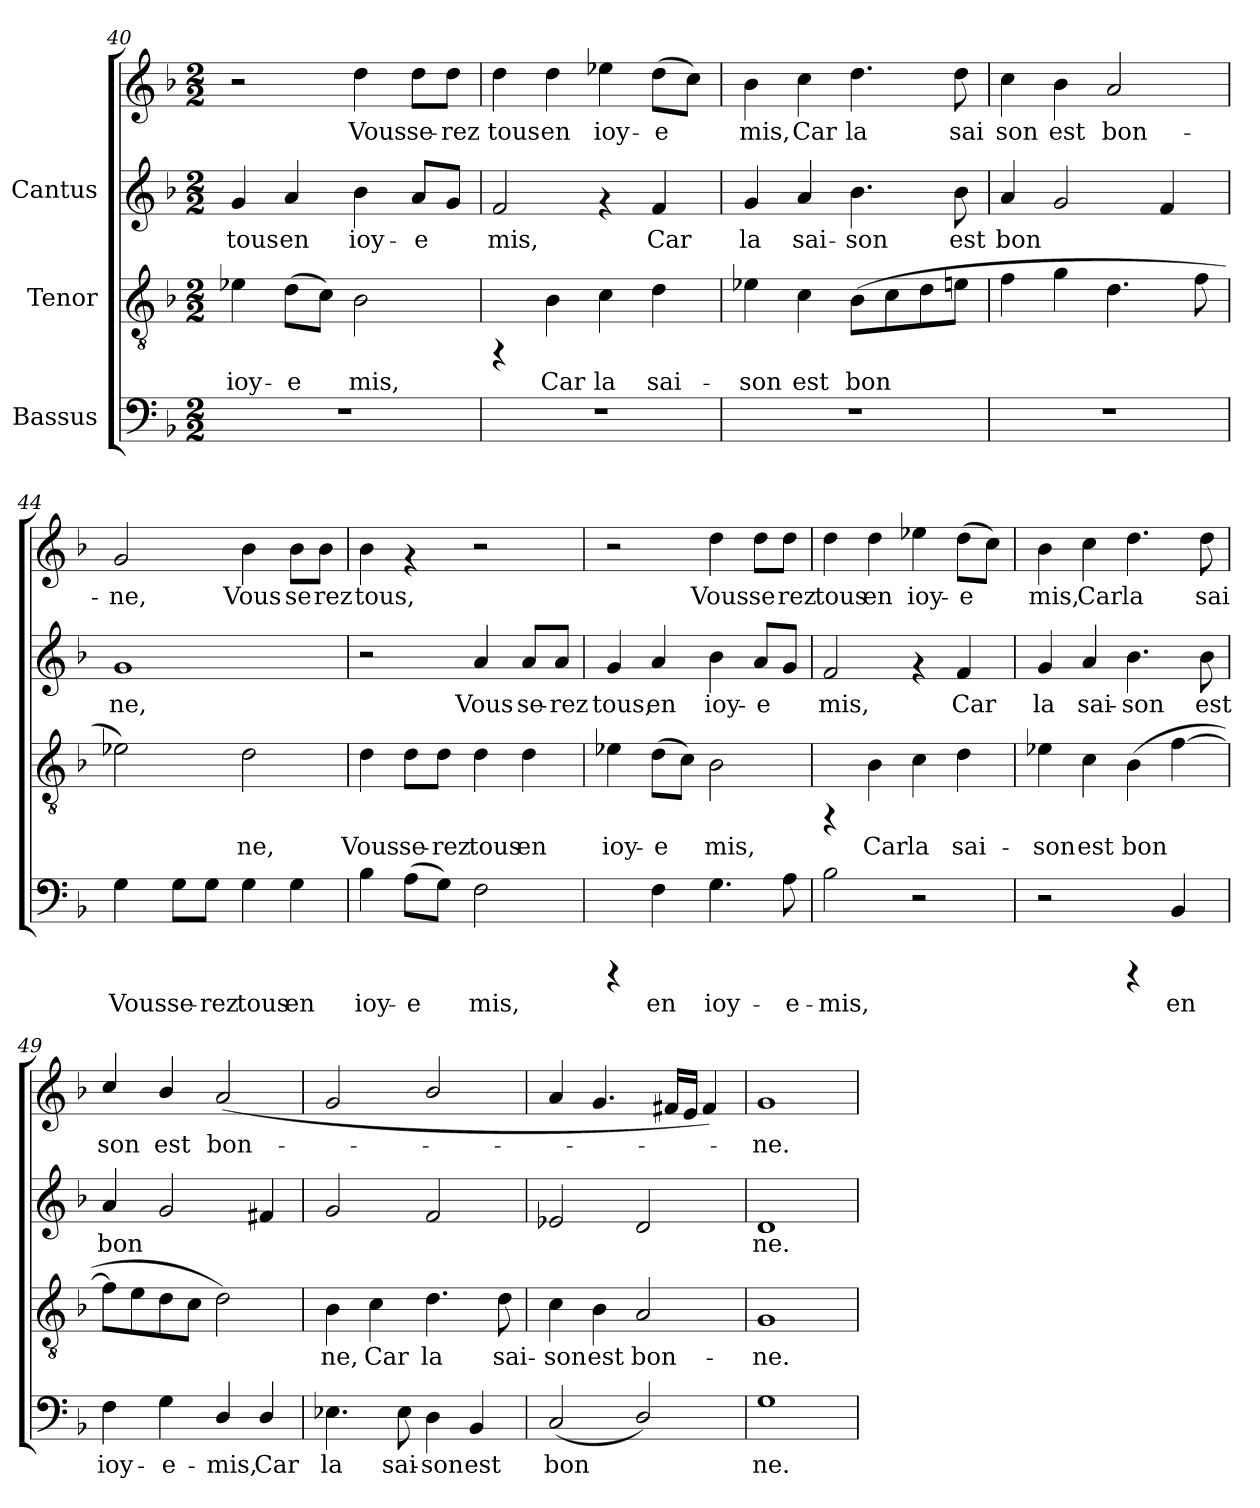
**kern	**text	**kern	**text	**kern	**text	**kern	**text
*part3	*part3	*part2	*part2	*part1	*part1	*part1	*part1
*staff4	*staff4	*staff3	*staff3	*staff2	*staff2	*staff1	*staff1
*I"Bassus	*	*I"Tenor	*	*I"Cantus	*	*	*
*clefF4	*	*clefGv2	*	*clefG2	*	*clefG2	*
*k[b-]	*	*k[b-]	*	*k[b-]	*	*k[b-]	*
*F:	*	*F:	*	*F:	*	*F:	*
*M2/2	*	*M2/2	*	*M2/2	*	*M2/2	*
=40	=40	=40	=40	=40	=40	=40	=40
!	!	!	!LO:LY:b:cj	!	!LO:LY:b:cj	!	!
1r	.	4e-X\	ioy-	4g/	tous	2r	.
!	!	!	!LO:LY:b:cj	!	!LO:LY:b:cj	!	!
.	.	(>8d\L	-e-	4a/	en	.	.
!	!	!	!LO:LY:b:cj	!	!	!	!
.	.	8c\J)	-	.	.	.	.
!	!	!	!LO:LY:b:cj	!	!LO:LY:b:cj	!	!LO:LY:b:cj
.	.	2B-\	mis,	4b-\	ioy-	4dd\	Vous
!	!	!	!	!	!LO:LY:b:cj	!	!LO:LY:b:cj
.	.	.	.	8a/L	-e-	8dd\L	se-
!	!	!	!	!	!LO:LY:b:cj	!	!LO:LY:b:cj
.	.	.	.	8g/J	--	8dd\J	-rez
=41	=41	=41	=41	=41	=41	=41	=41
!	!	!	!	!	!LO:LY:b:cj	!	!LO:LY:b:cj
1r	.	4rFF	.	2f/	-mis,	4dd\	-tous
!	!	!	!LO:LY:b:cj	!	!	!	!LO:LY:b:cj
.	.	4B-\	Car	.	.	4dd\	en
!	!	!	!LO:LY:b:cj	!	!	!	!LO:LY:b:cj
.	.	4c\	la	4rf	.	4ee-X\	ioy-
!	!	!	!LO:LY:b:cj	!	!LO:LY:b:cj	!	!LO:LY:b:cj
.	.	4d\	sai-	4f/	Car	(>8dd\L	-e-
!	!	!	!	!	!	!	!LO:LY:b:cj
.	.	.	.	.	.	8cc\J)	--
!!LO:LB:g=z
=42	=42	=42	=42	=42	=42	=42	=42
!	!	!	!LO:LY:b:cj	!	!LO:LY:b:cj	!	!LO:LY:b:cj
1r	.	4e-X\	-son	4g/	la	4b-\	mis,
!	!	!	!LO:LY:b:cj	!	!LO:LY:b:cj	!	!LO:LY:b:cj
.	.	4c\	est	4a/	sai-	4cc\	Car
!	!	!	!LO:LY:b:cj	!	!LO:LY:b:cj	!	!LO:LY:b:cj
.	.	(>8B-\L	bon-	4.b-\	-son	4.dd\	la
!	!	!	!LO:LY:b:cj	!	!	!	!
.	.	8c\	--	.	.	.	.
!	!	!	!LO:LY:b:cj	!	!	!	!
.	.	8d\	--	.	.	.	.
!	!	!	!LO:LY:b:cj	!	!LO:LY:b:cj	!	!LO:LY:b:cj
.	.	8en\J	--	8b-\	est	8dd\	sai
=43	=43	=43	=43	=43	=43	=43	=43
!	!	!	!	!	!LO:LY:b:cj	!	!LO:LY:b:cj
1r	.	4f\	.	4a/	-bon-	4cc\	son
!	!	!	!	!	!LO:LY:b:cj	!	!LO:LY:b:cj
.	.	4g\	.	2g/	--	4b-\	est
!	!	!	!	!	!	!	!LO:LY:b:cj
.	.	4.d\	.	.	.	2a/	bon-
!	!	!	!	!	!LO:LY:b:cj	!	!
.	.	.	.	4f/	--	.	.
.	.	8f\	.	.	.	.	.
=44	=44	=44	=44	=44	=44	=44	=44
!	!LO:LY:b:cj	!	!LO:LY:b:cj	!	!LO:LY:b:cj	!	!LO:LY:b:cj
4G\	Vous	2e-X\)	-	1g	ne,	2g/	-ne,
!	!LO:LY:b:cj	!	!	!	!	!	!
8G\L	se-	.	.	.	.	.	.
!	!LO:LY:b:cj	!	!	!	!	!	!
8G\J	-rez	.	.	.	.	.	.
!	!LO:LY:b:cj	!	!LO:LY:b:cj	!	!	!	!LO:LY:b:cj
4G\	tous	2d\	ne,	.	.	4b-\	Vous
!	!LO:LY:b:cj	!	!	!	!	!	!LO:LY:b:cj
4G\	en	.	.	.	.	8b-\L	se
!	!	!	!	!	!	!	!LO:LY:b:cj
.	.	.	.	.	.	8b-\J	rez
=45	=45	=45	=45	=45	=45	=45	=45
!	!LO:LY:b:cj	!	!LO:LY:b:cj	!	!	!	!LO:LY:b:cj
4B-\	ioy-	4d\	Vous	2r	.	4b-\	tous,
!	!LO:LY:b:cj	!	!LO:LY:b:cj	!	!	!	!
(>8A\L	-e-	8d\L	se-	.	.	4rf	.
!	!LO:LY:b:cj	!	!LO:LY:b:cj	!	!	!	!
8G\J)	-	8d\J	-rez	.	.	.	.
!	!LO:LY:b:cj	!	!LO:LY:b:cj	!	!LO:LY:b:cj	!	!
2F\	mis,	4d\	tous	4a/	Vous	2r	.
!	!	!	!LO:LY:b:cj	!	!LO:LY:b:cj	!	!
.	.	4d\	en	8a/L	se-	.	.
!	!	!	!	!	!LO:LY:b:cj	!	!
.	.	.	.	8a/J	-rez	.	.
!!LO:PB:g=z
=46	=46	=46	=46	=46	=46	=46	=46
!	!	!	!LO:LY:b:cj	!	!LO:LY:b:cj	!	!
4rCCC	.	4e-X\	ioy-	4g/	tous,	2r	.
!	!LO:LY:b:cj	!	!LO:LY:b:cj	!	!LO:LY:b:cj	!	!
4F\	en	(>8d\L	-e-	4a/	en	.	.
!	!	!	!LO:LY:b:cj	!	!	!	!
.	.	8c\J)	-	.	.	.	.
!	!LO:LY:b:cj	!	!LO:LY:b:cj	!	!LO:LY:b:cj	!	!LO:LY:b:cj
4.G\	ioy-	2B-\	mis,	4b-\	ioy-	4dd\	Vous
!	!	!	!	!	!LO:LY:b:cj	!	!LO:LY:b:cj
.	.	.	.	8a/L	-e-	8dd\L	se
!	!LO:LY:b:cj	!	!	!	!LO:LY:b:cj	!	!LO:LY:b:cj
8A\	-e-	.	.	8g/J	--	8dd\J	rez
=47	=47	=47	=47	=47	=47	=47	=47
!	!LO:LY:b:cj	!	!	!	!LO:LY:b:cj	!	!LO:LY:b:cj
2B-\	-mis,	4rFF	.	2f/	-mis,	4dd\	-tous
!	!	!	!LO:LY:b:cj	!	!	!	!LO:LY:b:cj
.	.	4B-\	Car	.	.	4dd\	en
!	!	!	!LO:LY:b:cj	!	!	!	!LO:LY:b:cj
2r	.	4c\	la	4rf	.	4ee-X\	ioy-
!	!	!	!LO:LY:b:cj	!	!LO:LY:b:cj	!	!LO:LY:b:cj
.	.	4d\	sai-	4f/	Car	(>8dd\L	-e-
!	!	!	!	!	!	!	!LO:LY:b:cj
.	.	.	.	.	.	8cc\J)	--
=48	=48	=48	=48	=48	=48	=48	=48
!	!	!	!LO:LY:b:cj	!	!LO:LY:b:cj	!	!LO:LY:b:cj
2r	.	4e-X\	-son	4g/	la	4b-\	mis,
!	!	!	!LO:LY:b:cj	!	!LO:LY:b:cj	!	!LO:LY:b:cj
.	.	4c\	est	4a/	sai-	4cc\	Car
!	!	!	!LO:LY:b:cj	!	!LO:LY:b:cj	!	!LO:LY:b:cj
4rCCC	.	(>4B-\	bon-	4.b-\	-son	4.dd\	la
!	!LO:LY:b:cj	!	!LO:LY:b:cj	!	!	!	!
4BB-/	en	[>4f\	--	.	.	.	.
!	!	!	!	!	!LO:LY:b:cj	!	!LO:LY:b:cj
.	.	.	.	8b-\	est	8dd\	sai
=49	=49	=49	=49	=49	=49	=49	=49
!	!LO:LY:b:cj	!	!	!	!LO:LY:b:cj	!	!LO:LY:b:cj
4F\	ioy-	8f\L]	.	4a/	-bon-	4cc/	son
.	.	8e\	.	.	.	.	.
!	!LO:LY:b:cj	!	!	!	!LO:LY:b:cj	!	!LO:LY:b:cj
4G\	-e-	8d\	.	2g/	--	4b-/	est
.	.	8c\J	.	.	.	.	.
!	!LO:LY:b:cj	!	!	!	!	!	!LO:LY:b:cj
4D/	-mis,	2d\)	.	.	.	(<2a/	bon-
!	!LO:LY:b:cj	!	!	!	!LO:LY:b:cj	!	!
4D/	Car	.	.	4f#X/	--	.	.
!!LO:LB:g=z
=50	=50	=50	=50	=50	=50	=50	=50
!	!LO:LY:b:cj	!	!LO:LY:b:cj	!	!	!	!
4.E-X\	la	4B-\	-ne,	2g/	.	2g/	.
!	!	!	!LO:LY:b:cj	!	!	!	!
.	.	4c\	Car	.	.	.	.
!	!LO:LY:b:cj	!	!	!	!	!	!
8E-\	sai-	.	.	.	.	.	.
!	!LO:LY:b:cj	!	!LO:LY:b:cj	!	!	!	!
4D\	-son	4.d\	la	2f/	.	2b-/	.
!	!LO:LY:b:cj	!	!	!	!	!	!
4BB-/	est	.	.	.	.	.	.
!	!	!	!LO:LY:b:cj	!	!	!	!
.	.	8d\	sai-	.	.	.	.
=51	=51	=51	=51	=51	=51	=51	=51
!	!LO:LY:b:cj	!	!LO:LY:b:cj	!	!	!	!
(<2C/	bon-	4c\	-son	2e-X/	.	4a/	.
!	!	!	!LO:LY:b:cj	!	!	!	!
.	.	4B-\	est	.	.	4.g/	.
!	!LO:LY:b:cj	!	!LO:LY:b:cj	!	!	!	!
2D/)	--	2A/	bon-	2d/	.	.	.
.	.	.	.	.	.	16f#X/L	.
.	.	.	.	.	.	16e/J	.
.	.	.	.	.	.	4f#/)	.
=52	=52	=52	=52	=52	=52	=52	=52
!	!LO:LY:b:cj	!	!LO:LY:b:cj	!	!LO:LY:b:cj	!	!LO:LY:b:cj
1G	-ne.	1G	-ne.	1d	ne.	1g	-ne.
=	=	=	=	=	=	=	=
*-	*-	*-	*-	*-	*-	*-	*-
